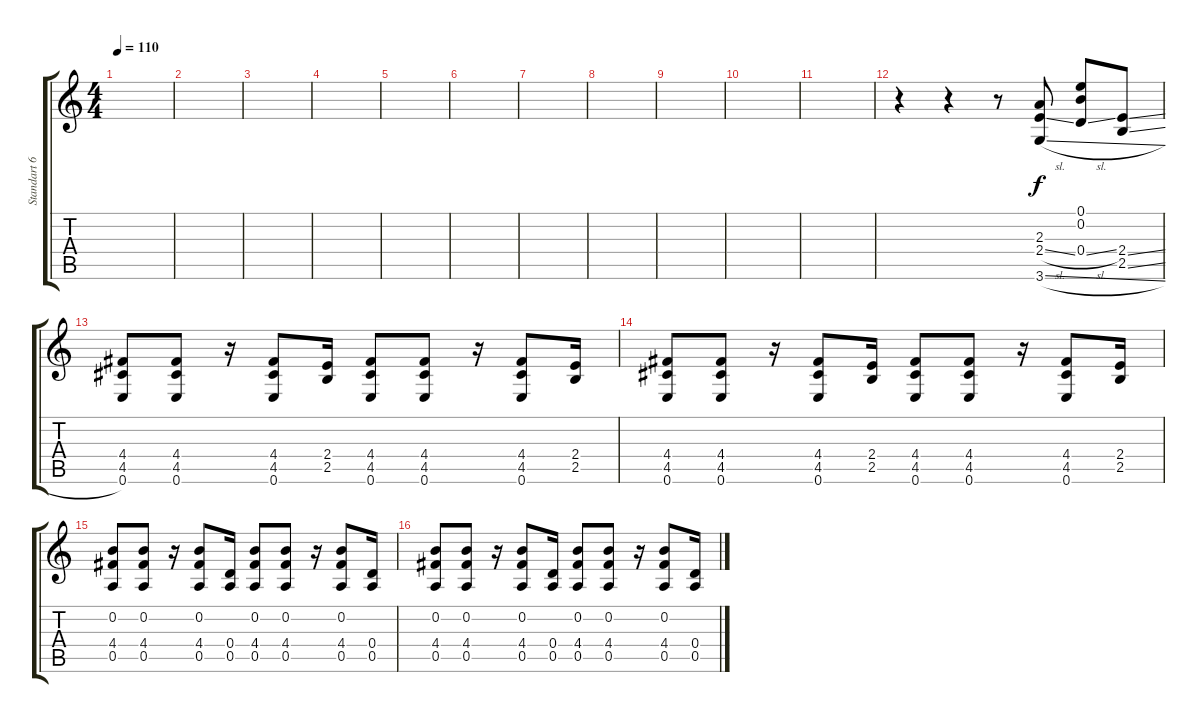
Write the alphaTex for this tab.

\track ("Standart 6 Strings Electric Guitar" "Standart 6") {instrument distortionguitar}
\staff {score tabs}
\tuning (E4 B3 G3 D3 A2 E2) {hide}
\ts (4 4)
\tempo 110
\clef g2
\ks c
|
|
|
|
|
|
|
|
|
|
|
r.4 r.4 r.8 (2.3 2.4{sl} 3.6{sl}).8 (0.1 0.2 0.4{sl}).8 (2.4{ss} 2.5{ss}).8 |
(4.4 4.5 0.6).8 (4.4 4.5 0.6).8 r.16 (4.4 4.5 0.6).8 (2.4 2.5).16 (4.4 4.5 0.6).8 (4.4 4.5 0.6).8 r.16 (4.4 4.5 0.6).8 (2.4 2.5).16 |
(4.4 4.5 0.6).8 (4.4 4.5 0.6).8 r.16 (4.4 4.5 0.6).8 (2.4 2.5).16 (4.4 4.5 0.6).8 (4.4 4.5 0.6).8 r.16 (4.4 4.5 0.6).8 (2.4 2.5).16 |
(0.2 4.4 0.5).8 (0.2 4.4 0.5).8 r.16 (0.2 4.4 0.5).8 (0.4 0.5).16 (0.2 4.4 0.5).8 (0.2 4.4 0.5).8 r.16 (0.2 4.4 0.5).8 (0.4 0.5).16 |
(0.2 4.4 0.5).8 (0.2 4.4 0.5).8 r.16 (0.2 4.4 0.5).8 (0.4 0.5).16 (0.2 4.4 0.5).8 (0.2 4.4 0.5).8 r.16 (0.2 4.4 0.5).8 (0.4 0.5).16
